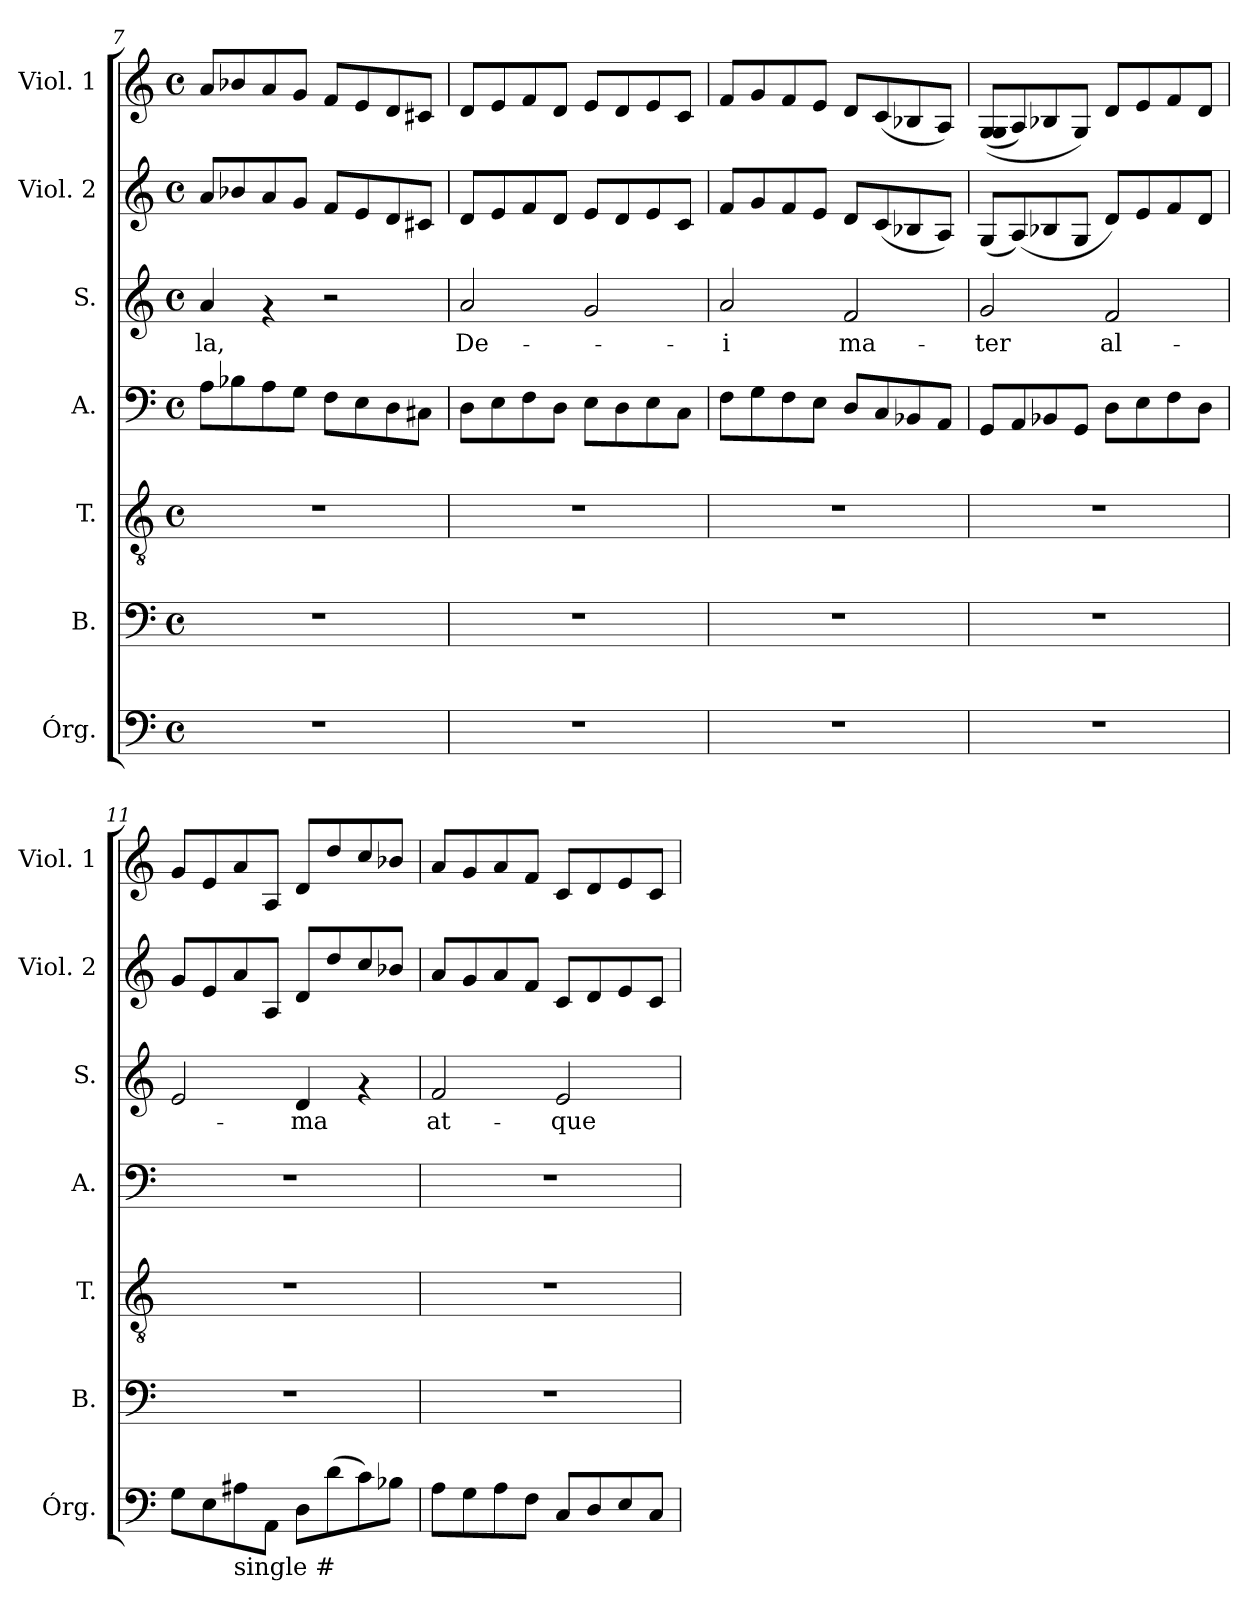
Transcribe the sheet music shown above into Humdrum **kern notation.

**kern	**kern	**kern	**kern	**kern	**text	**kern	**kern
*part7	*part6	*part5	*part4	*part3	*part3	*part2	*part1
*staff7	*staff6	*staff5	*staff4	*staff3	*staff3	*staff2	*staff1
*I"Órg.	*I"B.	*I"T.	*I"A.	*I"S.	*	*I"Viol. 2	*I"Viol. 1
*I'Órg.	*I'B.	*I'T.	*I'A.	*I'S.	*	*I'Viol. 2	*I'Viol. 1
*clefF4	*clefF4	*clefGv2	*clefF4	*clefG2	*	*clefG2	*clefG2
*k[]	*k[]	*k[]	*k[]	*k[]	*	*k[]	*k[]
*C:	*C:	*C:	*C:	*C:	*	*C:	*C:
*M4/4	*M4/4	*M4/4	*M4/4	*M4/4	*	*M4/4	*M4/4
*met(c)	*met(c)	*met(c)	*met(c)	*met(c)	*	*met(c)	*met(c)
=7	=7	=7	=7	=7	=7	=7	=7
!	!	!	!	!	!LO:LY:b	!	!
1r	1r	1r	8A\L	4a/	-la,	8a/L	8a/L
.	.	.	8B-X\	.	.	8b-X/	8b-X/
.	.	.	8A\	4rf	.	8a/	8a/
.	.	.	8G\J	.	.	8g/J	8g/J
.	.	.	8F\L	2r	.	8f/L	8f/L
.	.	.	8E\	.	.	8e/	8e/
.	.	.	8D\	.	.	8d/	8d/
.	.	.	8C#X\J	.	.	8c#X/J	8c#X/J
=8	=8	=8	=8	=8	=8	=8	=8
!	!	!	!	!	!LO:LY:b	!	!
1r	1r	1r	8D<\L	2a/	De-	8d/L	8d/L
.	.	.	8E\	.	.	8e/	8e/
.	.	.	8F\	.	.	8f/	8f/
.	.	.	8D\J	.	.	8d/J	8d/J
.	.	.	8E\L	2g/	.	8e/L	8e/L
.	.	.	8D\	.	.	8d/	8d/
.	.	.	8E\	.	.	8e/	8e/
.	.	.	8C\J	.	.	8c/J	8c/J
=9	=9	=9	=9	=9	=9	=9	=9
!	!	!	!	!	!LO:LY:b	!	!
1r	1r	1r	8F<\L	2a/	-i	8f/L	8f/L
.	.	.	8G\	.	.	8g/	8g/
.	.	.	8F\	.	.	8f/	8f/
.	.	.	8E\J	.	.	8e/J	8e/J
!	!	!	!	!	!LO:LY:b	!	!
.	.	.	8D</L	2f/	ma-	8d/L	8d/L
.	.	.	8C/	.	.	(>8c/	(>8c/
.	.	.	8BB-X/	.	.	8B-X/	8B-X/
.	.	.	8AA/J	.	.	8A/J)	8A/J)
=10	=10	=10	=10	=10	=10	=10	=10
!	!	!	!	!	!LO:LY:b	!	!
1r	1r	1r	8GG</L	2g/	-ter	(>8G/L	(>(>8G/ 8G/L
.	.	.	8AA/	.	.	(>8A/)	8A/)
.	.	.	8BB-X/	.	.	8B-X/	8B-X/
.	.	.	8GG/J	.	.	8G/J	8G/J)
!	!	!	!	!	!LO:LY:b	!	!
.	.	.	8D\L	2f/	al-	8d/L)	8d/L
.	.	.	8E\	.	.	8e/	8e/
.	.	.	8F\	.	.	8f/	8f/
.	.	.	8D\J	.	.	8d/J	8d/J
!!LO:PB:g=z
=11	=11	=11	=11	=11	=11	=11	=11
8G\L	1r	1r	1r	2e/	.	8g/L	8g/L
8E\	.	.	.	.	.	8e/	8e/
!LO:TX:b:t=single #	!	!	!	!	!	!	!
8A#\	.	.	.	.	.	8a/	8a/
8AA\J	.	.	.	.	.	8A/J	8A/J
!	!	!	!	!	!LO:LY:b	!	!
8D\L	.	.	.	4d/	-ma	8d/L	8d/L
(<8d\	.	.	.	.	.	8dd/	8dd/
8c\)	.	.	.	4rf	.	8cc/	8cc/
8B-X\J	.	.	.	.	.	8b-X/J	8b-X/J
=12	=12	=12	=12	=12	=12	=12	=12
!	!	!	!	!	!LO:LY:b	!	!
8A\L	1r	1r	1r	2f/	at-	8a/L	8a/L
8G\	.	.	.	.	.	8g/	8g/
8A\	.	.	.	.	.	8a/	8a/
8F\J	.	.	.	.	.	8f/J	8f/J
!	!	!	!	!	!LO:LY:b	!	!
8C/L	.	.	.	2e/	-que	8c/L	8c/L
8D/	.	.	.	.	.	8d/	8d/
8E/	.	.	.	.	.	8e/	8e/
8C/J	.	.	.	.	.	8c/J	8c/J
=	=	=	=	=	=	=	=
*-	*-	*-	*-	*-	*-	*-	*-
